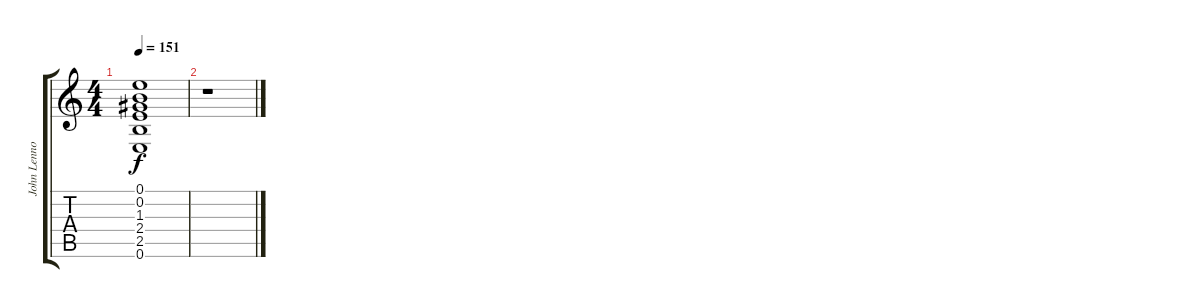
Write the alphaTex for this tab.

\track ("John Lennon" "John Lenno") {instrument electricguitarclean}
\staff {score tabs}
\tuning (E4 B3 G3 D3 A2 E2) {hide}
\ts (4 4)
\tempo 151
\clef g2
\ks c
(0.1 0.2 1.3 2.4 2.5 0.6).1{dy f} |
r.1
